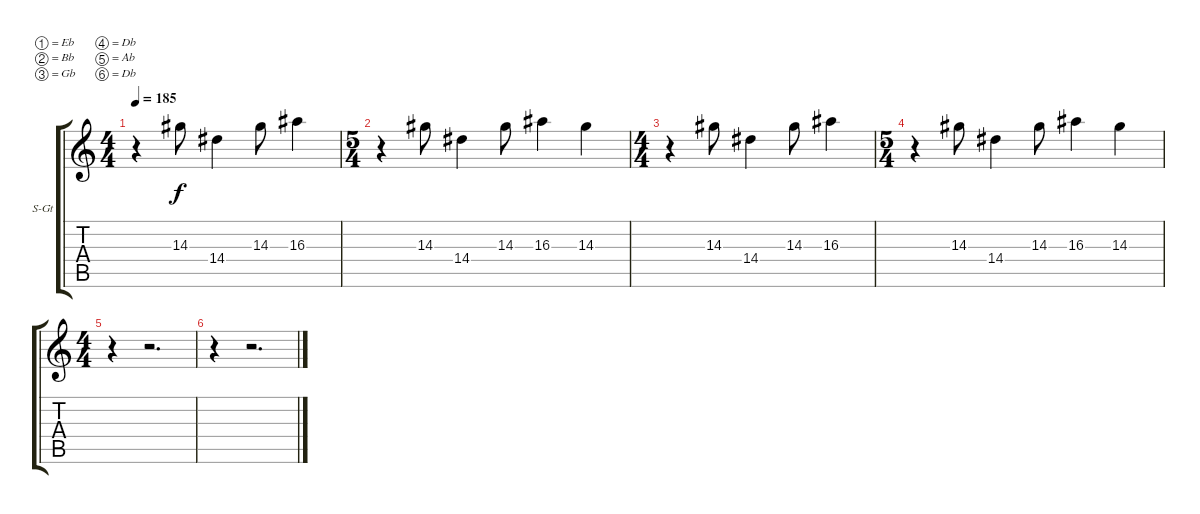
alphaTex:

\bracketExtendMode groupsimilarinstruments
\firstSystemTrackNameOrientation horizontal
\otherSystemsTrackNameOrientation horizontal
\track ("Vocals" "S-Gt") {instrument altosax}
\staff {score tabs}
\tuning (Eb4 Bb3 Gb3 Db3 Ab2 Db2)
\displaytranspose 12
\ts (4 4)
\beaming (8 2 2 2 2)
\tempo 185
\clef g2
\ks c
r.4{dy f} 14.3.8 14.4.4 14.3.8 16.3.4 |
\ts (5 4)
\beaming (8 2 2 2 4)
r.4 14.3.8 14.4.4 14.3.8 16.3.4 14.3.4 |
\ts (4 4)
\beaming (8 2 2 2 2)
r.4 14.3.8 14.4.4 14.3.8 16.3.4 |
\ts (5 4)
\beaming (8 2 2 2 4)
r.4 14.3.8 14.4.4 14.3.8 16.3.4 14.3.4 |
\ts (4 4)
\beaming (8 2 2 2 2)
r.4 r.2{d} |
r.4 r.2{d}
